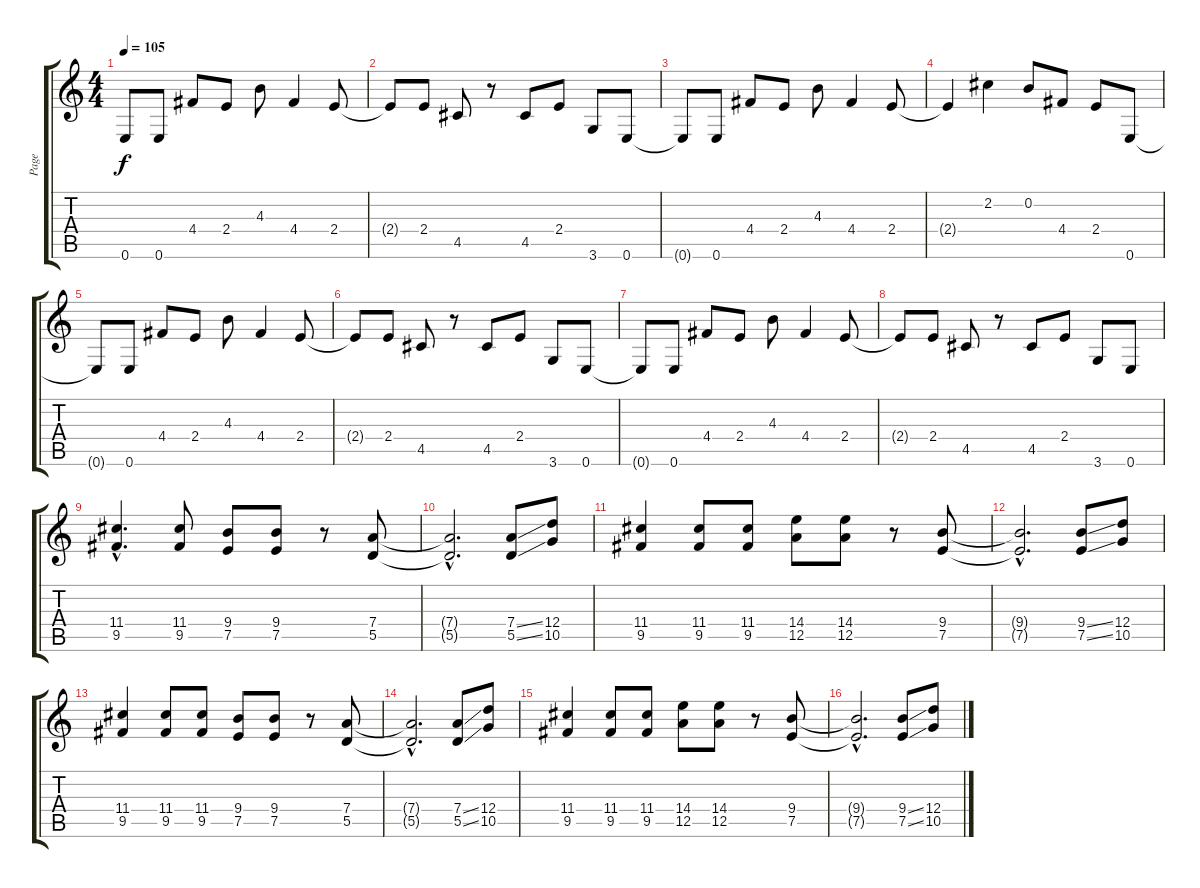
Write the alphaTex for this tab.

\track ("Page" "Page") {instrument distortionguitar}
\staff {score tabs}
\tuning (E4 B3 G3 D3 A2 E2) {hide}
\ts (4 4)
\tempo 105
\clef g2
\ks c
0.6{t}.8{dy f} 0.6.8 4.4.8 2.4.8 4.3.8 4.4.4 2.4.8 |
2.4{t}.8 2.4.8 4.5.8 r.8 4.5.8 2.4.8 3.6.8 0.6.8 |
0.6{t}.8 0.6.8 4.4.8 2.4.8 4.3.8 4.4.4 2.4.8 |
2.4{t}.4 2.2.4 0.2.8 4.4.8 2.4.8 0.6.8 |
0.6{t}.8 0.6.8 4.4.8 2.4.8 4.3.8 4.4.4 2.4.8 |
2.4{t}.8 2.4.8 4.5.8 r.8 4.5.8 2.4.8 3.6.8 0.6.8 |
0.6{t}.8 0.6.8 4.4.8 2.4.8 4.3.8 4.4.4 2.4.8 |
2.4{t}.8 2.4.8 4.5.8 r.8 4.5.8 2.4.8 3.6.8 0.6.8 |
(11.4{hac} 9.5{hac}).4{d} (11.4 9.5).8 (9.4 7.5).8 (9.4 7.5).8 r.8 (7.4 5.5).8 |
(7.4{hac t} 5.5{hac t}).2{d} (7.4{ss} 5.5{ss}).8 (12.4 10.5).8 |
(11.4 9.5).4 (11.4 9.5).8 (11.4 9.5).8 (14.4 12.5).8 (14.4 12.5).8 r.8 (9.4 7.5).8 |
(9.4{hac t} 7.5{hac t}).2{d} (9.4{ss} 7.5{ss}).8 (12.4 10.5).8 |
(11.4 9.5).4 (11.4 9.5).8 (11.4 9.5).8 (9.4 7.5).8 (9.4 7.5).8 r.8 (7.4 5.5).8 |
(7.4{hac t} 5.5{hac t}).2{d} (7.4{ss} 5.5{ss}).8 (12.4 10.5).8 |
(11.4 9.5).4 (11.4 9.5).8 (11.4 9.5).8 (14.4 12.5).8 (14.4 12.5).8 r.8 (9.4 7.5).8 |
(9.4{hac t} 7.5{hac t}).2{d} (9.4{ss} 7.5{ss}).8 (12.4 10.5).8
